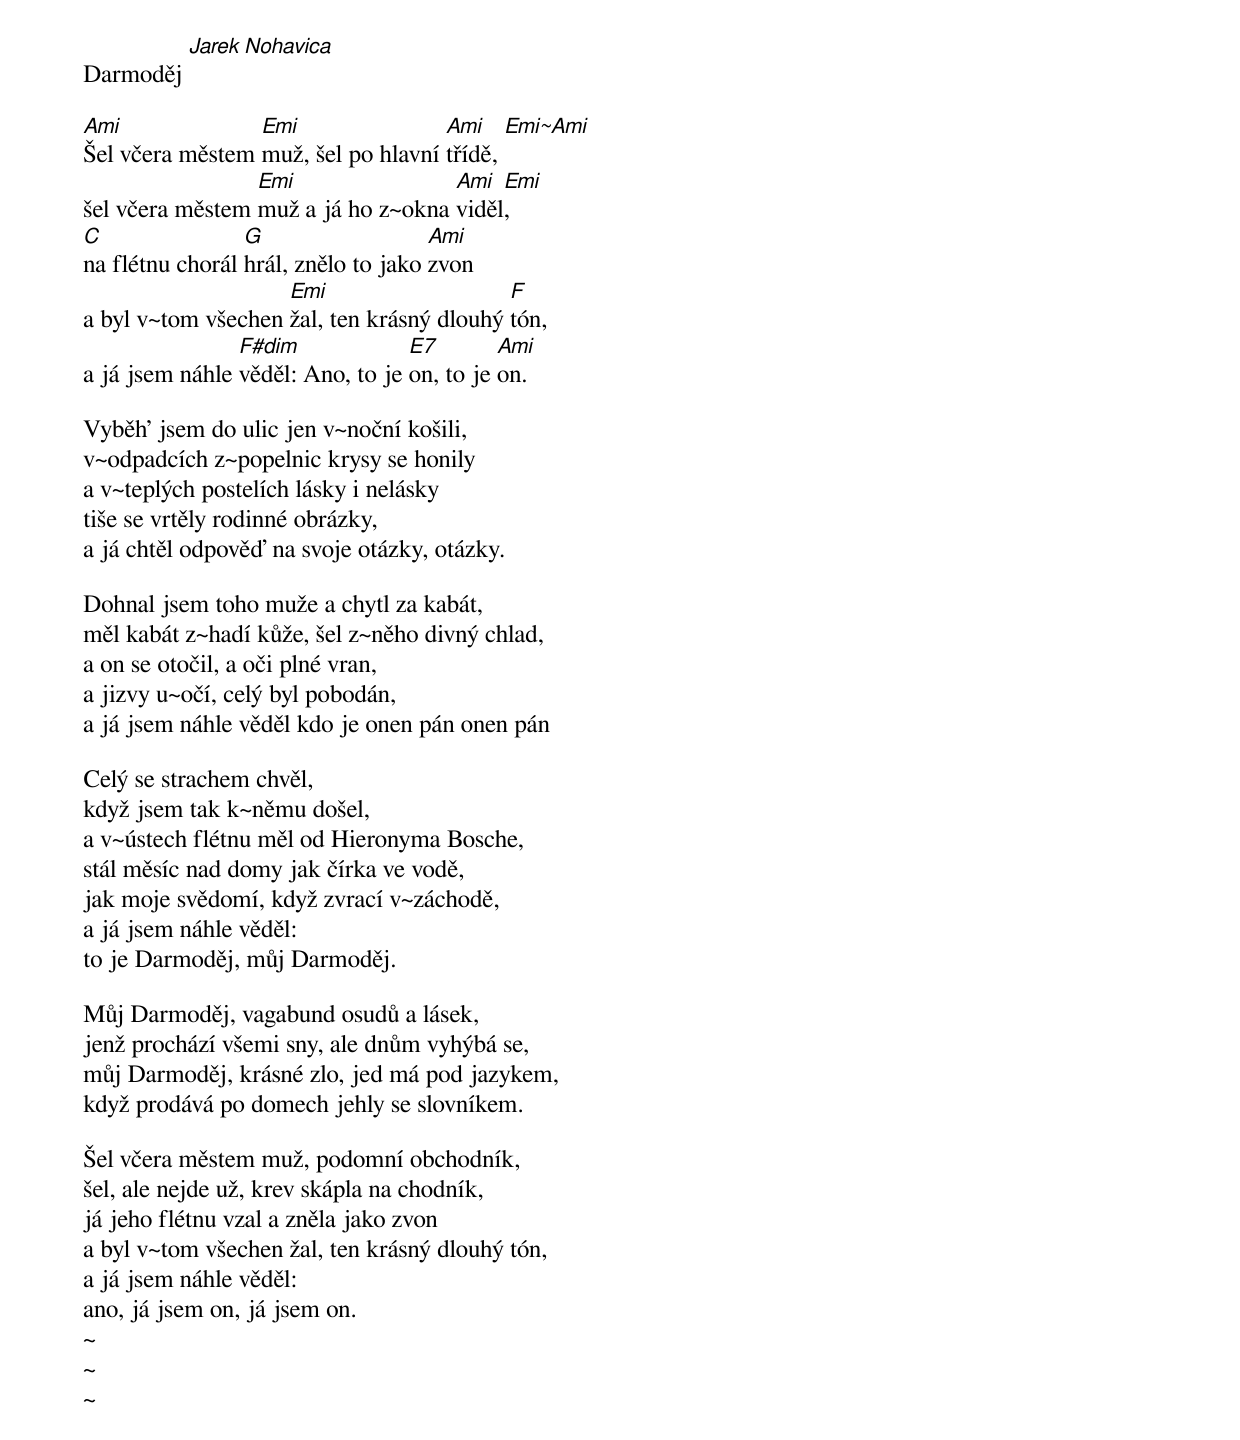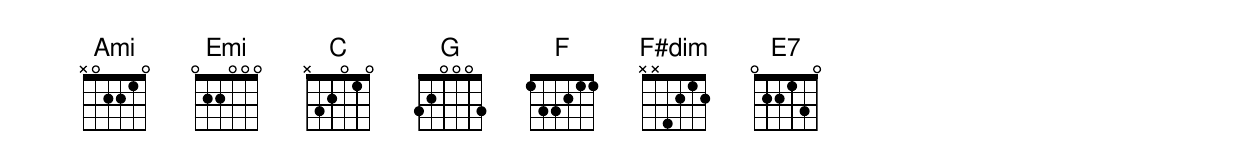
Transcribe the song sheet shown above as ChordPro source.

Darmoděj [Jarek Nohavica]

[Ami]Šel včera městem [Emi]muž, šel po hlavní [Ami]třídě, [Emi~Ami]
šel včera městem [Emi]muž a já ho z~okna [Ami]viděl[Emi],
[C]na flétnu chorál [G]hrál, znělo to jako [Ami]zvon
a byl v~tom všechen [Emi]žal, ten krásný dlouhý [F]tón,
a já jsem náhle [F#dim]věděl: Ano, to je [E7]on, to je [Ami]on.

Vyběh' jsem do ulic jen v~noční košili,
v~odpadcích z~popelnic krysy se honily
a v~teplých postelích lásky i nelásky
tiše se vrtěly rodinné obrázky,
a já chtěl odpověď na svoje otázky, otázky.

Dohnal jsem toho muže a chytl za kabát,
měl kabát z~hadí kůže, šel z~něho divný chlad,
a on se otočil, a oči plné vran,
a jizvy u~očí, celý byl pobodán,
a já jsem náhle věděl kdo je onen pán onen pán

Celý se strachem chvěl,
když jsem tak k~němu došel,
a v~ústech flétnu měl od Hieronyma Bosche,
stál měsíc nad domy jak čírka ve vodě,
jak moje svědomí, když zvrací v~záchodě,
a já jsem náhle věděl:
to je Darmoděj, můj Darmoděj.

Můj Darmoděj, vagabund osudů a lásek,
jenž prochází všemi sny, ale dnům vyhýbá se,
můj Darmoděj, krásné zlo, jed má pod jazykem,
když prodává po domech jehly se slovníkem.

Šel včera městem muž, podomní obchodník,
šel, ale nejde už, krev skápla na chodník,
já jeho flétnu vzal a zněla jako zvon
a byl v~tom všechen žal, ten krásný dlouhý tón,
a já jsem náhle věděl:
ano, já jsem on, já jsem on.
~
~
~
